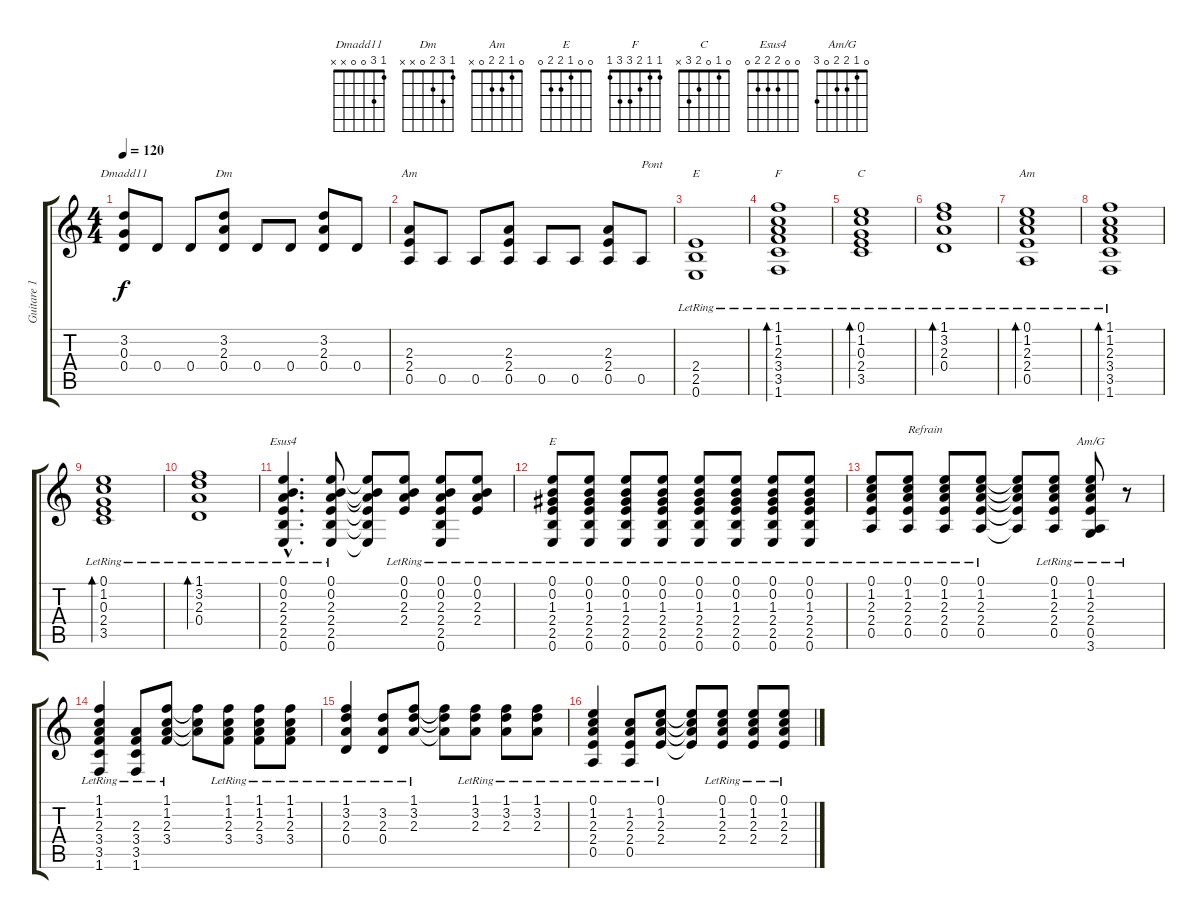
\track ("Guitare 1 " "Guitare 1 ") {instrument acousticguitarsteel}
\staff {score tabs}
\tuning (E4 B3 G3 D3 A2 E2) {hide}
\chord ("Dmadd11" 1 3 0 0 x x)
\chord ("Dm" 1 3 2 0 x x)
\chord ("Am" x 1 2 2 0 x)
\chord ("E" x x 1 2 2 0)
\chord ("F" 1 1 2 3 3 1)
\chord ("C" 0 1 0 2 3 x)
\chord ("Am" 0 1 2 2 0 x)
\chord ("Esus4" 0 0 2 2 2 0)
\chord ("E" 0 0 1 2 2 0)
\chord ("Am/G" 0 1 2 2 0 3)
\ts (4 4)
\tempo 120
\clef g2
\ks c
(3.2 0.3 0.4).8{ch "Dmadd11" dy f} 0.4.8 0.4.8 (3.2 2.3 0.4).8{ch "Dm"} 0.4.8 0.4.8 (3.2 2.3 0.4).8 0.4.8 |
(2.3 2.4 0.5).8{ch "Am"} 0.5.8 0.5.8 (2.3 2.4 0.5).8 0.5.8 0.5.8 (2.3 2.4 0.5).8 0.5.8{txt "Pont"} |
(2.4{lr} 2.5{lr} 0.6{lr}).1{ch "E"} |
(1.1{lr} 1.2{lr} 2.3{lr} 3.4{lr} 3.5{lr} 1.6{lr}).1{bd 240 ch "F"} |
(0.1{lr} 1.2{lr} 0.3{lr} 2.4{lr} 3.5{lr}).1{bd 240 ch "C"} |
(1.1{lr} 3.2{lr} 2.3{lr} 0.4{lr}).1{bd 240} |
(0.1{lr} 1.2{lr} 2.3{lr} 2.4{lr} 0.5{lr}).1{bd 240 ch "Am"} |
(1.1{lr} 1.2{lr} 2.3{lr} 3.4{lr} 3.5{lr} 1.6{lr}).1{bd 240} |
(0.1{lr} 1.2{lr} 0.3{lr} 2.4{lr} 3.5{lr}).1{bd 240} |
(1.1{lr} 3.2{lr} 2.3{lr} 0.4{lr}).1{bd 240} |
(0.1{hac lr} 0.2{hac lr} 2.3{hac lr} 2.4{hac lr} 2.5{hac lr} 0.6{hac lr}).4{d ch "Esus4"} (0.1{lr} 0.2{lr} 2.3{lr} 2.4{lr} 2.5{lr} 0.6{lr}).8 (0.1{t} 0.2{t} 2.3{t} 2.4{t} 2.5{t} 0.6{t}).8 (0.1{lr} 0.2{lr} 2.3{lr} 2.4{lr}).8 (0.1{lr} 0.2{lr} 2.3{lr} 2.4{lr} 2.5{lr} 0.6{lr}).8 (0.1{lr} 0.2{lr} 2.3{lr} 2.4{lr}).8 |
(0.1{lr} 0.2{lr} 1.3{lr} 2.4{lr} 2.5{lr} 0.6{lr}).8{ch "E"} (0.1{lr} 0.2{lr} 1.3{lr} 2.4{lr} 2.5{lr} 0.6{lr}).8 (0.1{lr} 0.2{lr} 1.3{lr} 2.4{lr} 2.5{lr} 0.6{lr}).8 (0.1{lr} 0.2{lr} 1.3{lr} 2.4{lr} 2.5{lr} 0.6{lr}).8 (0.1{lr} 0.2{lr} 1.3{lr} 2.4{lr} 2.5{lr} 0.6{lr}).8 (0.1{lr} 0.2{lr} 1.3{lr} 2.4{lr} 2.5{lr} 0.6{lr}).8 (0.1{lr} 0.2{lr} 1.3{lr} 2.4{lr} 2.5{lr} 0.6{lr}).8 (0.1{lr} 0.2{lr} 1.3{lr} 2.4{lr} 2.5{lr} 0.6{lr}).8 |
(0.1{lr} 1.2{lr} 2.3{lr} 2.4{lr} 0.5{lr}).8 (0.1{lr} 1.2{lr} 2.3{lr} 2.4{lr} 0.5{lr}).8{txt "Refrain"} (0.1{lr} 1.2{lr} 2.3{lr} 2.4{lr} 0.5{lr}).8 (0.1{lr} 1.2{lr} 2.3{lr} 2.4{lr} 0.5{lr}).8 (0.1{t} 1.2{t} 2.3{t} 2.4{t} 0.5{t}).8 (0.1{lr} 1.2{lr} 2.3{lr} 2.4{lr} 0.5{lr}).8 (0.1{lr} 1.2{lr} 2.3{lr} 2.4{lr} 0.5{lr} 3.6{lr}).8{ch "Am/G"} r.8 |
(1.1{lr} 1.2{lr} 2.3{lr} 3.4{lr} 3.5{lr} 1.6{lr}).4 (2.3{lr} 3.4{lr} 3.5{lr} 1.6{lr}).8 (1.1{lr} 1.2{lr} 2.3{lr} 3.4{lr}).8 (1.1{t} 1.2{t} 2.3{t}).8 (1.1{lr} 1.2{lr} 2.3{lr} 3.4{lr}).8 (1.1{lr} 1.2{lr} 2.3{lr} 3.4{lr}).8 (1.1{lr} 1.2{lr} 2.3{lr} 3.4{lr}).8 |
(1.1{lr} 3.2{lr} 2.3{lr} 0.4{lr}).4 (3.2{lr} 2.3{lr} 0.4{lr}).8 (1.1{lr} 3.2{lr} 2.3{lr}).8 (1.1{t} 3.2{t} 2.3{t}).8 (1.1{lr} 3.2{lr} 2.3{lr}).8 (1.1{lr} 3.2{lr} 2.3{lr}).8 (1.1{lr} 3.2{lr} 2.3{lr}).8 |
(0.1{lr} 1.2{lr} 2.3{lr} 2.4{lr} 0.5{lr}).4 (1.2{lr} 2.3{lr} 2.4{lr} 0.5{lr}).8 (0.1{lr} 1.2{lr} 2.3{lr} 2.4{lr}).8 (0.1{t} 1.2{t} 2.3{t} 2.4{t}).8 (0.1{lr} 1.2{lr} 2.3{lr} 2.4{lr}).8 (0.1{lr} 1.2{lr} 2.3{lr} 2.4{lr}).8 (0.1{lr} 1.2{lr} 2.3{lr} 2.4{lr}).8
